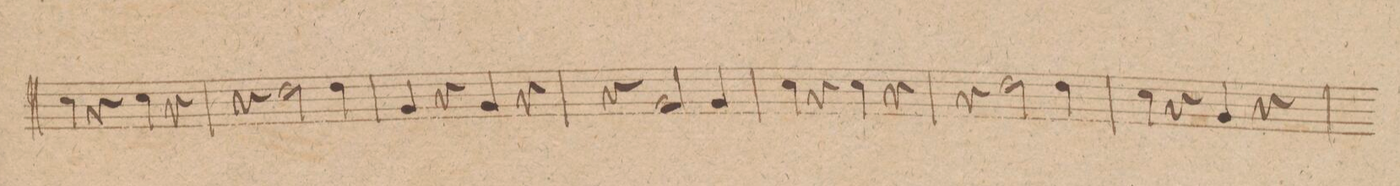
**kern	**dynam
*I"Corno. 2do in D.	*
*clefG2	*
*k[f#c#]	*
*met(c|)	*
*M2/2	*
4d\	.
4r	.
4d\	.
4r	.
=40	=40
4r	.
2e\	.
4e\	.
=41	=41
4A/	.
4r	.
4A/	.
4r	.
=42	=42
4r	.
2A/	.
4A/	.
=43	=43
4d\	.
4r	.
4d\	.
4r	.
=44	=44
4r	.
2e\	.
4e\	.
=45	=45
4d\	.
4r	.
4A/	.
4r	.
=46	=46
*-	*-
